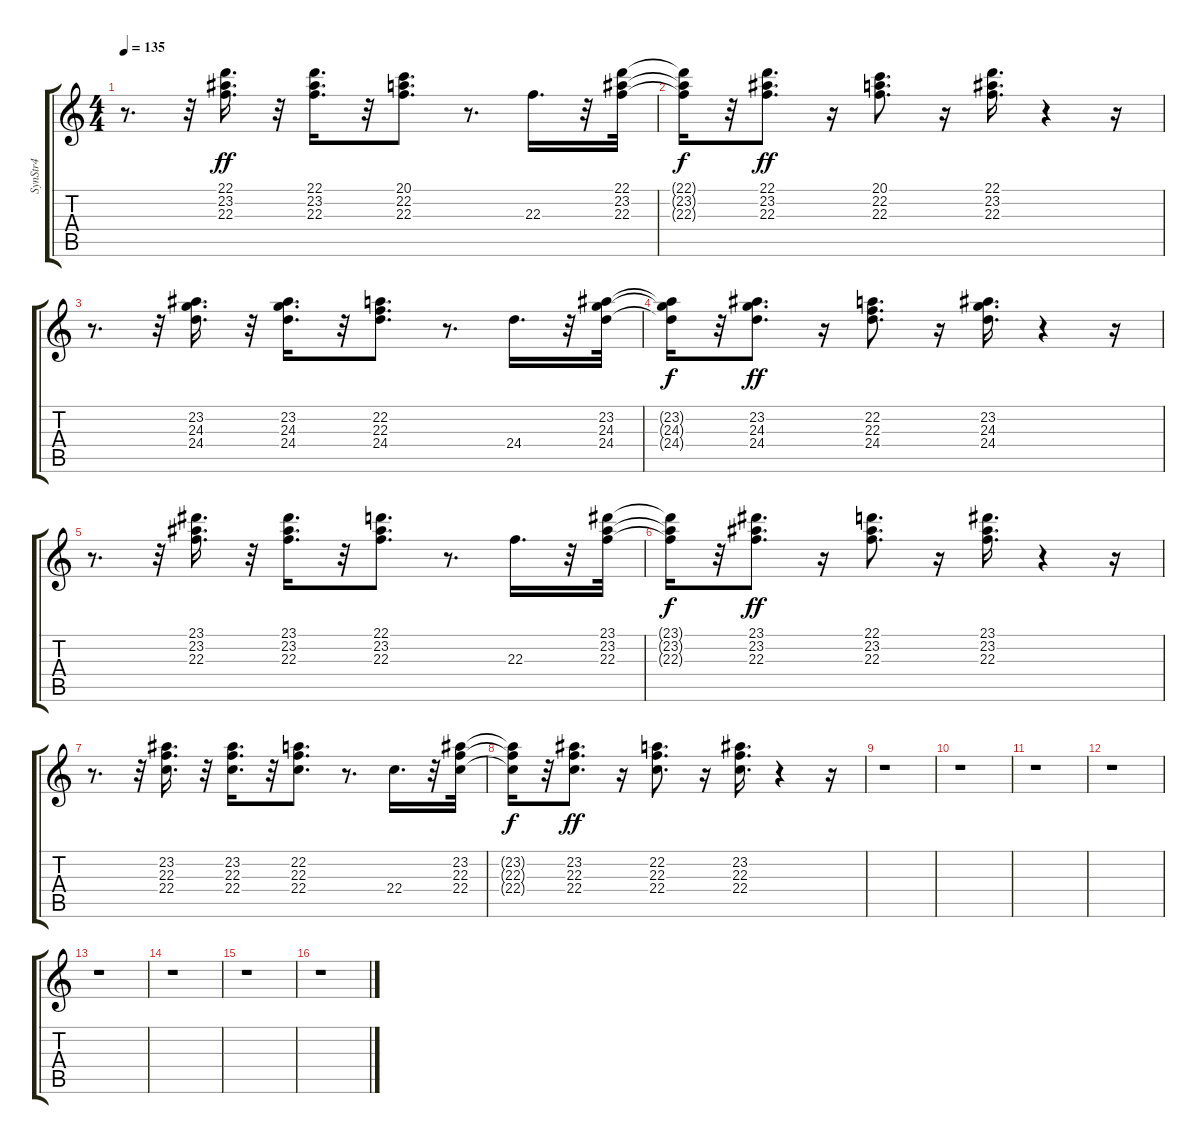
\track ("SynStr4" "SynStr4") {instrument synthstrings1}
\staff {score tabs}
\tuning (E4 B3 G3 D3 A2 E2) {hide}
\ts (4 4)
\tempo 135
\clef g2
\ks c
r.8{d dy ff} r.32 (22.1 23.2 22.3).16{d} r.32 (22.1 23.2 22.3).16{d} r.32 (20.1 22.2 22.3).8{d} r.8{d} 22.3.16{d} r.32 (22.1 23.2 22.3).32 |
(22.1{t} 23.2{t} 22.3{t}).16{dy f} r.32 (22.1 23.2 22.3).8{d dy ff} r.16 (20.1 22.2 22.3).8{d} r.16 (22.1 23.2 22.3).16{d} r.4 r.16 |
r.8{d} r.32 (23.2 24.3 24.4).16{d} r.32 (23.2 24.3 24.4).16{d} r.32 (22.2 22.3 24.4).8{d} r.8{d} 24.4.16{d} r.32 (23.2 24.3 24.4).32 |
(23.2{t} 24.3{t} 24.4{t}).16{dy f} r.32 (23.2 24.3 24.4).8{d dy ff} r.16 (22.2 22.3 24.4).8{d} r.16 (23.2 24.3 24.4).16{d} r.4 r.16 |
r.8{d} r.32 (23.1 23.2 22.3).16{d} r.32 (23.1 23.2 22.3).16{d} r.32 (22.1 23.2 22.3).8{d} r.8{d} 22.3.16{d} r.32 (23.1 23.2 22.3).32 |
(23.1{t} 23.2{t} 22.3{t}).16{dy f} r.32 (23.1 23.2 22.3).8{d dy ff} r.16 (22.1 23.2 22.3).8{d} r.16 (23.1 23.2 22.3).16{d} r.4 r.16 |
r.8{d} r.32 (23.2 22.3 22.4).16{d} r.32 (23.2 22.3 22.4).16{d} r.32 (22.2 22.3 22.4).8{d} r.8{d} 22.4.16{d} r.32 (23.2 22.3 22.4).32 |
(23.2{t} 22.3{t} 22.4{t}).16{dy f} r.32 (23.2 22.3 22.4).8{d dy ff} r.16 (22.2 22.3 22.4).8{d} r.16 (23.2 22.3 22.4).16{d} r.4 r.16 |
r.1 |
r.1 |
r.1 |
r.1 |
r.1 |
r.1 |
r.1 |
r.1
